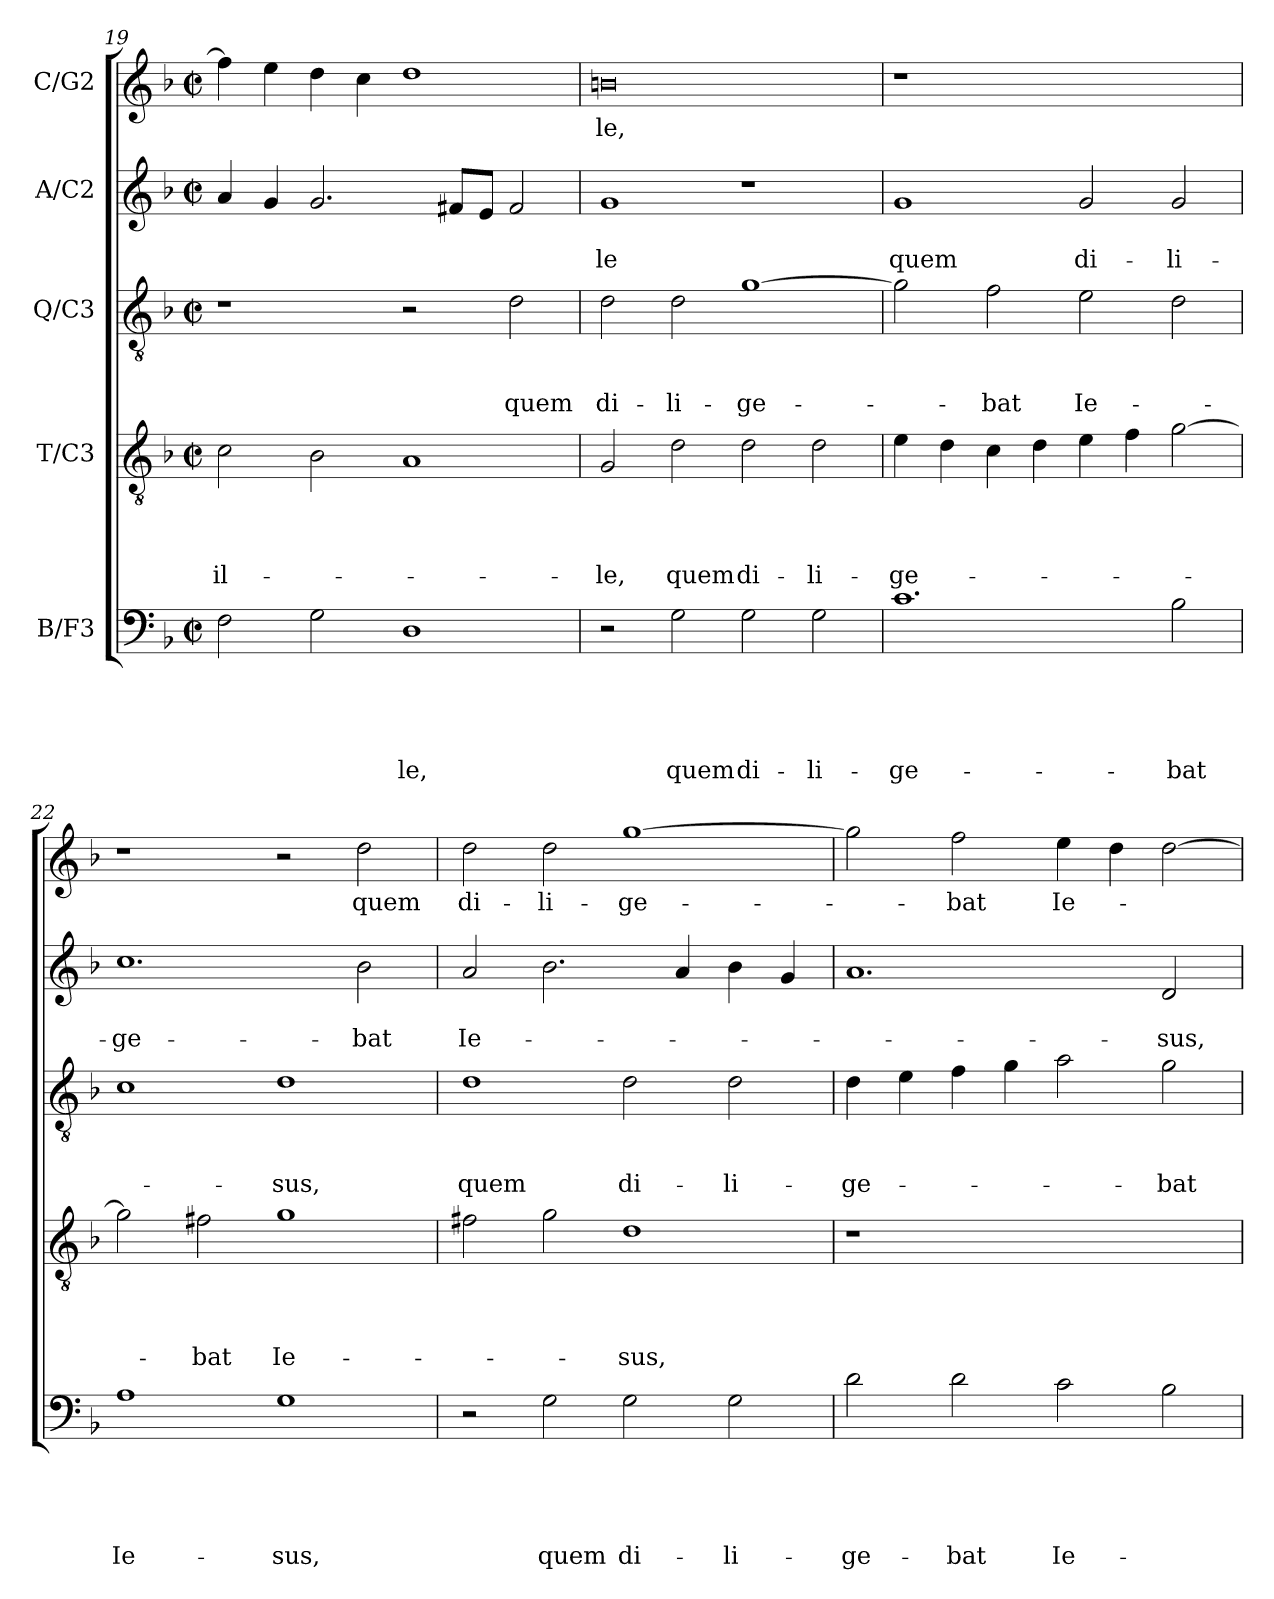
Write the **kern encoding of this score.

**kern	**text	**text	**text	**text	**text	**kern	**text	**text	**text	**text	**kern	**text	**text	**text	**kern	**text	**text	**kern	**text
*part5	*part5	*part5	*part5	*part5	*part5	*part4	*part4	*part4	*part4	*part4	*part3	*part3	*part3	*part3	*part2	*part2	*part2	*part1	*part1
*staff5	*staff5	*staff5	*staff5	*staff5	*staff5	*staff4	*staff4	*staff4	*staff4	*staff4	*staff3	*staff3	*staff3	*staff3	*staff2	*staff2	*staff2	*staff1	*staff1
*I"B/F3	*	*	*	*	*	*I"T/C3	*	*	*	*	*I"Q/C3	*	*	*	*I"A/C2	*	*	*I"C/G2	*
!!LO:LB:g=z
*clefF4	*	*	*	*	*	*clefGv2	*	*	*	*	*clefGv2	*	*	*	*clefG2	*	*	*clefG2	*
*k[b-]	*	*	*	*	*	*k[b-]	*	*	*	*	*k[b-]	*	*	*	*k[b-]	*	*	*k[b-]	*
*F:	*	*	*	*	*	*F:	*	*	*	*	*F:	*	*	*	*F:	*	*	*F:	*
*M2/2	*	*	*	*	*	*M2/2	*	*	*	*	*M2/2	*	*	*	*M2/2	*	*	*M2/2	*
*met(c|)	*	*	*	*	*	*met(c|)	*	*	*	*	*met(c|)	*	*	*	*met(c|)	*	*	*met(c|)	*
=19	=19	=19	=19	=19	=19	=19	=19	=19	=19	=19	=19	=19	=19	=19	=19	=19	=19	=19	=19
!	!	!	!	!	!	!	!	!	!	!LO:LY:b	!	!	!	!	!	!	!	!	!
2F\	.	.	.	.	.	2c\	.	.	.	il-	1r	.	.	.	4a/	.	.	4ff\]	.
.	.	.	.	.	.	.	.	.	.	.	.	.	.	.	4g/	.	.	4ee\	.
2G\	.	.	.	.	.	2B-\	.	.	.	.	.	.	.	.	2.g/	.	.	4dd\	.
.	.	.	.	.	.	.	.	.	.	.	.	.	.	.	.	.	.	4cc\	.
!	!	!	!	!	!LO:LY:b	!	!	!	!	!	!	!	!	!	!	!	!	!	!
1D	.	.	.	.	-le,	1A	.	.	.	.	2r	.	.	.	.	.	.	1dd	.
.	.	.	.	.	.	.	.	.	.	.	.	.	.	.	8f#X/L	.	.	.	.
.	.	.	.	.	.	.	.	.	.	.	.	.	.	.	8e/J	.	.	.	.
!	!	!	!	!	!	!	!	!	!	!	!	!	!	!LO:LY:b	!	!	!	!	!
.	.	.	.	.	.	.	.	.	.	.	2d\	.	.	quem	2f#/	.	.	.	.
=20	=20	=20	=20	=20	=20	=20	=20	=20	=20	=20	=20	=20	=20	=20	=20	=20	=20	=20	=20
!	!	!	!	!	!	!	!	!	!	!LO:LY:b	!	!	!	!LO:LY:b	!	!	!LO:LY:b	!	!LO:LY:b
2r	.	.	.	.	.	2G/	.	.	.	-le,	2d\	.	.	di-	1g	.	-le	0bn	-le,
!	!	!	!	!	!LO:LY:b	!	!	!	!	!LO:LY:b	!	!	!	!LO:LY:b	!	!	!	!	!
2G\	.	.	.	.	quem	2d\	.	.	.	quem	2d\	.	.	-li-	.	.	.	.	.
!	!	!	!	!	!LO:LY:b	!	!	!	!	!LO:LY:b	!	!	!	!LO:LY:b	!	!	!	!	!
2G\	.	.	.	.	di-	2d\	.	.	.	di-	[1g	.	.	-ge-	1r	.	.	.	.
!	!	!	!	!	!LO:LY:b	!	!	!	!	!LO:LY:b	!	!	!	!	!	!	!	!	!
2G\	.	.	.	.	-li-	2d\	.	.	.	-li-	.	.	.	.	.	.	.	.	.
=21	=21	=21	=21	=21	=21	=21	=21	=21	=21	=21	=21	=21	=21	=21	=21	=21	=21	=21	=21
!	!	!	!	!	!LO:LY:b	!	!	!	!	!LO:LY:b	!	!	!	!	!	!	!LO:LY:b	!	!
1.c	.	.	.	.	-ge-	4e\	.	.	.	-ge-	2g\]	.	.	.	1g	.	quem	1r	.
.	.	.	.	.	.	4d\	.	.	.	.	.	.	.	.	.	.	.	.	.
!	!	!	!	!	!	!	!	!	!	!	!	!	!	!LO:LY:b	!	!	!	!	!
.	.	.	.	.	.	4c\	.	.	.	.	2f\	.	.	-bat	.	.	.	.	.
.	.	.	.	.	.	4d\	.	.	.	.	.	.	.	.	.	.	.	.	.
!	!	!	!	!	!	!	!	!	!	!	!	!	!	!LO:LY:b	!	!	!LO:LY:b	!	!
.	.	.	.	.	.	4e\	.	.	.	.	2e\	.	.	Ie-	2g/	.	di-	1ryy	.
.	.	.	.	.	.	4f\	.	.	.	.	.	.	.	.	.	.	.	.	.
!	!	!	!	!	!LO:LY:b	!	!	!	!	!	!	!	!	!	!	!	!LO:LY:b	!	!
2B-\	.	.	.	.	-bat	[2g\	.	.	.	.	2d\	.	.	.	2g/	.	-li-	.	.
=22	=22	=22	=22	=22	=22	=22	=22	=22	=22	=22	=22	=22	=22	=22	=22	=22	=22	=22	=22
!	!	!	!	!	!LO:LY:b	!	!	!	!	!	!	!	!	!	!	!	!LO:LY:b	!	!
1A	.	.	.	.	Ie-	2g\]	.	.	.	.	1c	.	.	.	1.cc	.	-ge-	1r	.
!	!	!	!	!	!	!	!	!	!	!LO:LY:b	!	!	!	!	!	!	!	!	!
.	.	.	.	.	.	2f#X\	.	.	.	-bat	.	.	.	.	.	.	.	.	.
!	!	!	!	!	!LO:LY:b	!	!	!	!	!LO:LY:b	!	!	!	!LO:LY:b	!	!	!	!	!
1G	.	.	.	.	-sus,	1g	.	.	.	Ie-	1d	.	.	-sus,	.	.	.	2r	.
!	!	!	!	!	!	!	!	!	!	!	!	!	!	!	!	!	!LO:LY:b	!	!LO:LY:b
.	.	.	.	.	.	.	.	.	.	.	.	.	.	.	2b-\	.	-bat	2dd\	quem
=23	=23	=23	=23	=23	=23	=23	=23	=23	=23	=23	=23	=23	=23	=23	=23	=23	=23	=23	=23
!	!	!	!	!	!	!	!	!	!	!	!	!	!	!LO:LY:b	!	!	!LO:LY:b	!	!LO:LY:b
2r	.	.	.	.	.	2f#X\	.	.	.	.	1d	.	.	quem	2a/	.	Ie-	2dd\	di-
!	!	!	!	!	!LO:LY:b	!	!	!	!	!	!	!	!	!	!	!	!	!	!LO:LY:b
2G\	.	.	.	.	quem	2g\	.	.	.	.	.	.	.	.	2.b-\	.	.	2dd\	-li-
!	!	!	!	!	!LO:LY:b	!	!	!	!	!LO:LY:b	!	!	!	!LO:LY:b	!	!	!	!	!LO:LY:b
2G\	.	.	.	.	di-	1d	.	.	.	-sus,	2d\	.	.	di-	.	.	.	[1gg	-ge-
.	.	.	.	.	.	.	.	.	.	.	.	.	.	.	4a/	.	.	.	.
!	!	!	!	!	!LO:LY:b	!	!	!	!	!	!	!	!	!LO:LY:b	!	!	!	!	!
2G\	.	.	.	.	-li-	.	.	.	.	.	2d\	.	.	-li-	4b-\	.	.	.	.
.	.	.	.	.	.	.	.	.	.	.	.	.	.	.	4g/	.	.	.	.
!!LO:PB:g=z
=24	=24	=24	=24	=24	=24	=24	=24	=24	=24	=24	=24	=24	=24	=24	=24	=24	=24	=24	=24
!	!	!	!	!	!LO:LY:b	!	!	!	!	!	!	!	!	!LO:LY:b	!	!	!	!	!
2d\	.	.	.	.	-ge-	1r	.	.	.	.	4d\	.	.	-ge-	1.a	.	.	2gg\]	.
.	.	.	.	.	.	.	.	.	.	.	4e\	.	.	.	.	.	.	.	.
!	!	!	!	!	!LO:LY:b	!	!	!	!	!	!	!	!	!	!	!	!	!	!LO:LY:b
2d\	.	.	.	.	-bat	.	.	.	.	.	4f\	.	.	.	.	.	.	2ff\	-bat
.	.	.	.	.	.	.	.	.	.	.	4g\	.	.	.	.	.	.	.	.
!	!	!	!	!	!LO:LY:b	!	!	!	!	!	!	!	!	!	!	!	!	!	!LO:LY:b
2c\	.	.	.	.	Ie-	1ryy	.	.	.	.	2a\	.	.	.	.	.	.	4ee\	Ie-
.	.	.	.	.	.	.	.	.	.	.	.	.	.	.	.	.	.	4dd\	.
!	!	!	!	!	!	!	!	!	!	!	!	!	!	!LO:LY:b	!	!	!LO:LY:b	!	!
2B-\	.	.	.	.	.	.	.	.	.	.	2g\	.	.	-bat	2d/	.	-sus,	[2dd\	.
=	=	=	=	=	=	=	=	=	=	=	=	=	=	=	=	=	=	=	=
*-	*-	*-	*-	*-	*-	*-	*-	*-	*-	*-	*-	*-	*-	*-	*-	*-	*-	*-	*-
